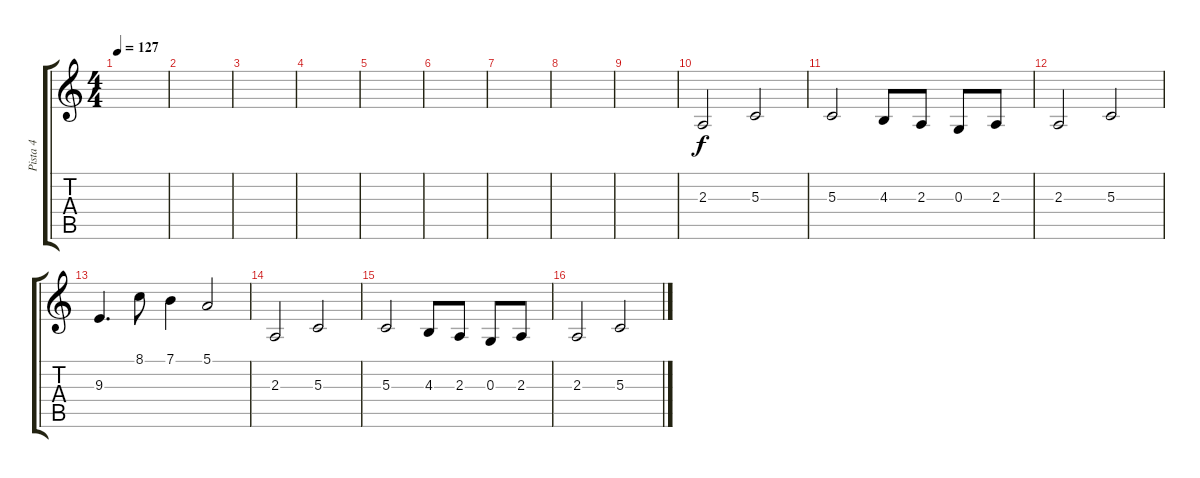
\track ("Pista 4" "Pista 4") {instrument lead1square}
\staff {score tabs}
\tuning (E4 B3 G3 D3 A2 E2) {hide}
\ts (4 4)
\tempo 127
\clef g2
\ks c
|
|
|
|
|
|
|
|
|
2.3.2{volume 16 instrument distortionguitar} 5.3.2 |
5.3.2 4.3.8 2.3.8 0.3.8 2.3.8 |
2.3.2 5.3.2 |
9.3.4{d} 8.1.8 7.1.4 5.1.2 |
2.3.2 5.3.2 |
5.3.2 4.3.8 2.3.8 0.3.8 2.3.8 |
2.3.2 5.3.2
